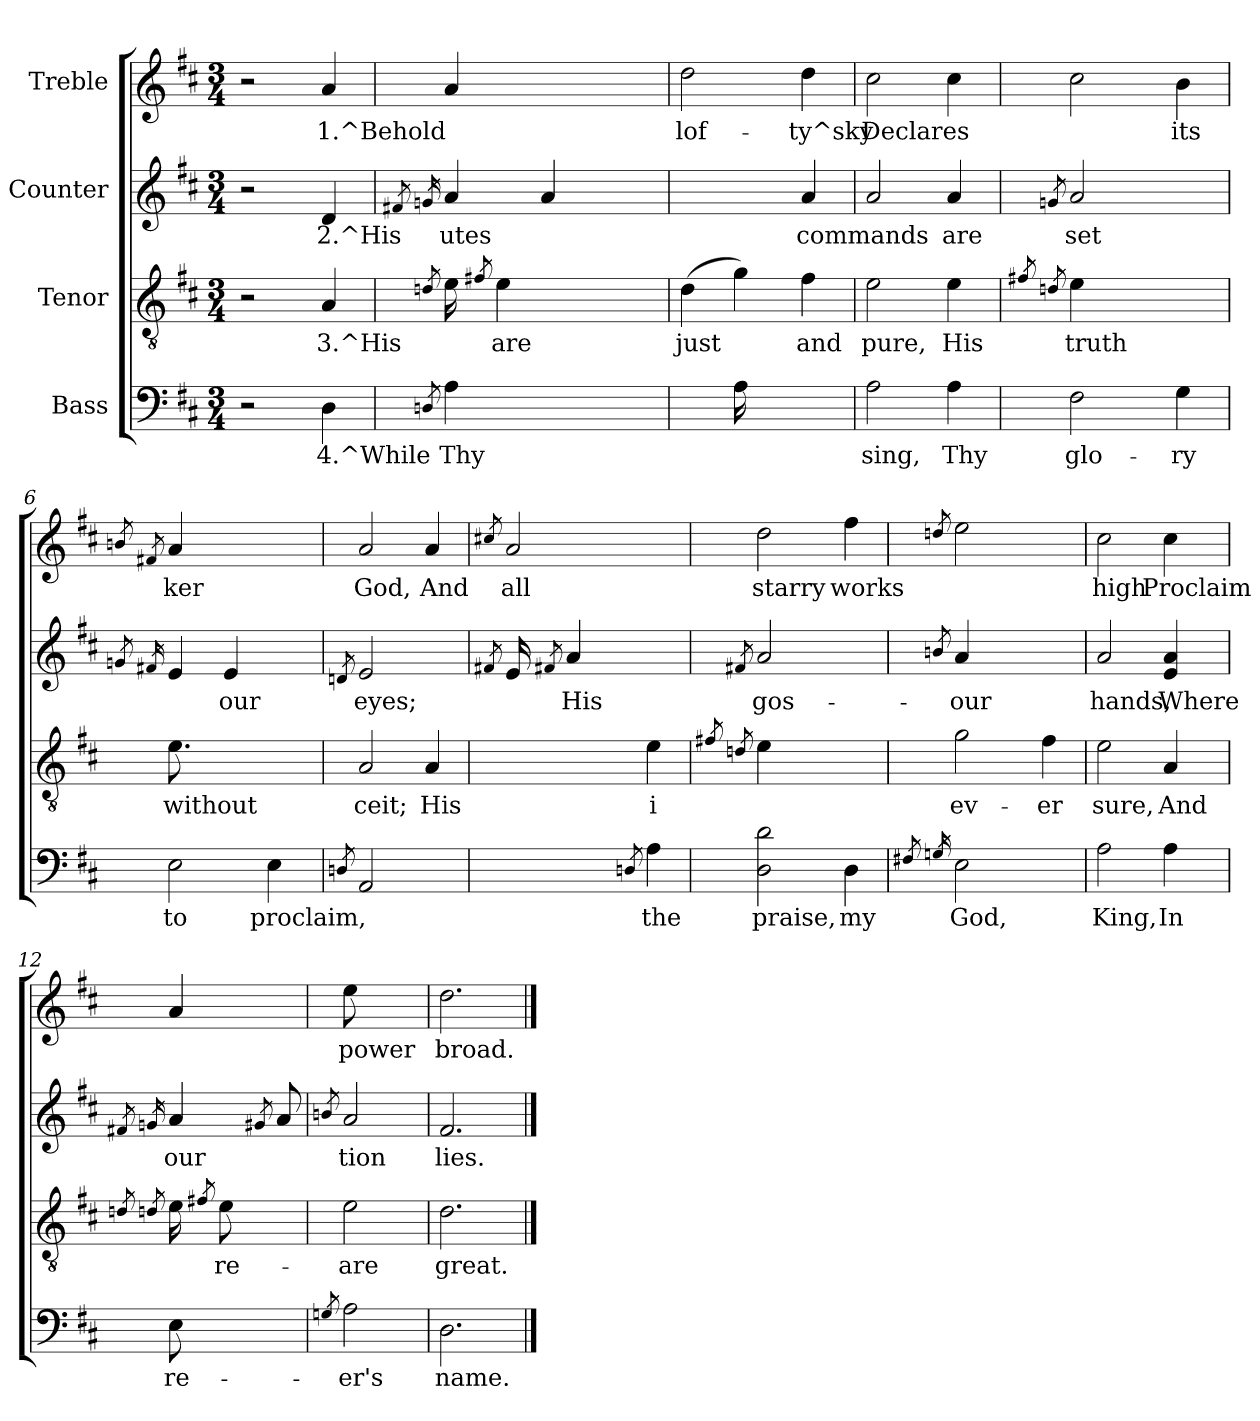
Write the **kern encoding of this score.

**kern	**text	**kern	**text	**kern	**text	**kern	**text
*part4	*part4	*part3	*part3	*part2	*part2	*part1	*part1
*staff4	*staff4	*staff3	*staff3	*staff2	*staff2	*staff1	*staff1
*I"Bass	*	*I"Tenor	*	*I"Counter	*	*I"Treble	*
!!LO:PB:g=z
*stria5	*	*stria5	*	*stria5	*	*stria5	*
*clefF4	*	*clefGv2	*	*clefG2	*	*clefG2	*
*k[f#c#]	*	*k[f#c#]	*	*k[f#c#]	*	*k[f#c#]	*
*D:	*	*D:	*	*D:	*	*D:	*
*M3/4	*	*M3/4	*	*M3/4	*	*M3/4	*
=1	=1	=1	=1	=1	=1	=1	=1
2r	.	2r	.	2r	.	2r	.
!	!LO:LY:b:rj	!	!LO:LY:b:rj	!	!LO:LY:b:rj	!	!LO:LY:b:rj
4D\	4.^While	4A/	3.^His	4d/	2.^His	4a/	1.^Behold
=2	=2	=2	=2	=2	=2	=2	=2
.	.	.	.	8qf#X/	.	.	.
8qDn/	.	8qdn/	.	16qgn/	.	.	.
!	!LO:LY:b:rj	!	!LO:LY:b:rj	!	!LO:LY:b:rj	!	!LO:LY:b:rj
4A\	Thy	16e\	.	4a/	utes	4a/	.
.	.	8qf#X/	.	.	.	.	.
!	!	!	!LO:LY:b:rj	!	!	!	!
.	.	4e\	are	.	.	.	.
!	!	!	!	!	!LO:LY:b:rj	!	!
4ryy	.	.	.	4a/	.	4ryy	.
.	.	8.ryy	.	.	.	.	.
=3	=3	=3	=3	=3	=3	=3	=3
!	!	!	!LO:LY:b:rj	!	!	!	!LO:LY:b:rj
4ryy	.	(>4d\	just	2ryy	.	2dd\	lof-
!	!LO:LY:b:rj	!	!LO:LY:b:rj	!	!	!	!
16A\	.	4g\)	.	.	.	.	.
4..ryy	.	.	.	.	.	.	.
!	!	!	!LO:LY:b:rj	!	!LO:LY:b:rj	!	!LO:LY:b:rj
.	.	4f#\	and	4a/	commands	4dd\	-ty^sky
=4	=4	=4	=4	=4	=4	=4	=4
!	!LO:LY:b:rj	!	!LO:LY:b:rj	!	!LO:LY:b:rj	!	!LO:LY:b:rj
2A\	sing,	2e\	pure,	2a/	.	2cc#\	Declares
!	!LO:LY:b:rj	!	!LO:LY:b:rj	!	!LO:LY:b:rj	!	!LO:LY:b:rj
4A\	Thy	4e\	His	4a/	are	4cc#\	.
=5	=5	=5	=5	=5	=5	=5	=5
.	.	8qf#X/	.	.	.	.	.
.	.	8qdn/	.	8qgn/	.	.	.
!	!LO:LY:b:rj	!	!LO:LY:b:rj	!	!LO:LY:b:rj	!	!LO:LY:b:rj
2F#\	glo-	4e\	truth	2a/	set	2cc#\	.
.	.	2ryy	.	.	.	.	.
!	!LO:LY:b:rj	!	!	!	!	!	!LO:LY:b:rj
4G\	-ry	.	.	4ryy	.	4b\	its
=6	=6	=6	=6	=6	=6	=6	=6
.	.	.	.	8qgn/	.	8qbn/	.
.	.	.	.	16qf#X/	.	8qf#X/	.
!	!LO:LY:b:rj	!	!LO:LY:b:rj	!	!LO:LY:b:rj	!	!LO:LY:b:rj
2E\	to	8.e\L	without	4e/	.	4a/	ker
.	.	2ryy	.	.	.	.	.
!	!	!	!	!	!LO:LY:b:rj	!	!
.	.	.	.	4e/	our	2ryy	.
!	!LO:LY:b:rj	!	!	!	!	!	!
4E\	proclaim,	.	.	4ryy	.	.	.
.	.	16ryy	.	.	.	.	.
=7	=7	=7	=7	=7	=7	=7	=7
8qDn/	.	.	.	8qdn/	.	.	.
!	!LO:LY:b:rj	!	!LO:LY:b:rj	!	!LO:LY:b:rj	!	!LO:LY:b:rj
2AA/	.	2A/	ceit;	2e/	eyes;	2a/	God,
!	!	!	!LO:LY:b:rj	!	!	!	!LO:LY:b:rj
4ryy	.	4A/	His	4ryy	.	4a/	And
=8	=8	=8	=8	=8	=8	=8	=8
.	.	.	.	8qf#X/	.	8qcc#X/	.
!	!	!	!	!	!LO:LY:b:rj	!	!LO:LY:b:rj
2ryy	.	2ryy	.	16e/	.	2a/	all
.	.	.	.	8qf#X/	.	.	.
!	!	!	!	!	!LO:LY:b:rj	!	!
.	.	.	.	4a/	His	.	.
.	.	.	.	4..ryy	.	.	.
8qDn/	.	.	.	.	.	.	.
!	!LO:LY:b:rj	!	!LO:LY:b:rj	!	!	!	!
4A\	the	4e\	i-	.	.	4ryy	.
=9	=9	=9	=9	=9	=9	=9	=9
.	.	8qf#X/	.	.	.	.	.
.	.	8qdn/	.	8qf#X/	.	.	.
!	!LO:LY:b:rj	!	!LO:LY:b:rj	!	!LO:LY:b:rj	!	!LO:LY:b:rj
2d\ 2D\	praise,	4e\	--	2a/	gos-	2dd\	starry
.	.	2ryy	.	.	.	.	.
!	!LO:LY:b:rj	!	!	!	!	!	!LO:LY:b:rj
4D\	my	.	.	4ryy	.	4ff#\	works
=10	=10	=10	=10	=10	=10	=10	=10
8qF#X/	.	.	.	.	.	.	.
16qGn/	.	.	.	8qbn/	.	8qddn/	.
!	!LO:LY:b:rj	!	!LO:LY:b:rj	!	!LO:LY:b:rj	!	!LO:LY:b:rj
2E\	God,	2g\	-ev-	4a/	-our	2ee\	.
.	.	.	.	2ryy	.	.	.
!	!	!	!LO:LY:b:rj	!	!	!	!
4ryy	.	4f#\	-er	.	.	4ryy	.
=11	=11	=11	=11	=11	=11	=11	=11
!	!LO:LY:b:rj	!	!LO:LY:b:rj	!	!LO:LY:b:rj	!	!LO:LY:b:rj
2A\	King,	2e\	sure,	2a/	hands,	2cc#\	high
!	!LO:LY:b:rj	!	!LO:LY:b:rj	!	!LO:LY:b:rj	!	!LO:LY:b:rj
4A\	In	4A/	And	4a/ 4e/	Where	4cc#\	Proclaim
=12	=12	=12	=12	=12	=12	=12	=12
.	.	8qdn/	.	8qf#X/	.	.	.
.	.	8qdn/	.	16qgn/	.	.	.
!	!LO:LY:b:rj	!	!LO:LY:b:rj	!	!LO:LY:b:rj	!	!LO:LY:b:rj
8E\	re-	16e\L	.	4a/	our	4a/	.
.	.	8qf#X/	.	.	.	.	.
!	!	!	!LO:LY:b:rj	!	!	!	!
.	.	8e\	re-	.	.	.	.
4ryy	.	.	.	.	.	.	.
.	.	8.ryy	.	.	.	.	.
.	.	.	.	8qg#X/	.	.	.
!	!	!	!	!	!LO:LY:b:rj	!	!
.	.	.	.	8a/	.	8ryy	.
=13	=13	=13	=13	=13	=13	=13	=13
8qGn/	.	.	.	8qbn/	.	.	.
!	!LO:LY:b:rj	!	!LO:LY:b:rj	!	!LO:LY:b:rj	!	!LO:LY:b:rj
2A\	-er's	2e\	-are	2a/	tion	8ee\	power
.	.	.	.	.	.	4.ryy	.
=14	=14	=14	=14	=14	=14	=14	=14
!	!LO:LY:b:rj	!	!LO:LY:b:rj	!	!LO:LY:b:rj	!	!LO:LY:b:rj
2.D\	name.	2.d\	great.	2.f#/	lies.	2.dd\	broad.
==	==	==	==	==	==	==	==
*-	*-	*-	*-	*-	*-	*-	*-
